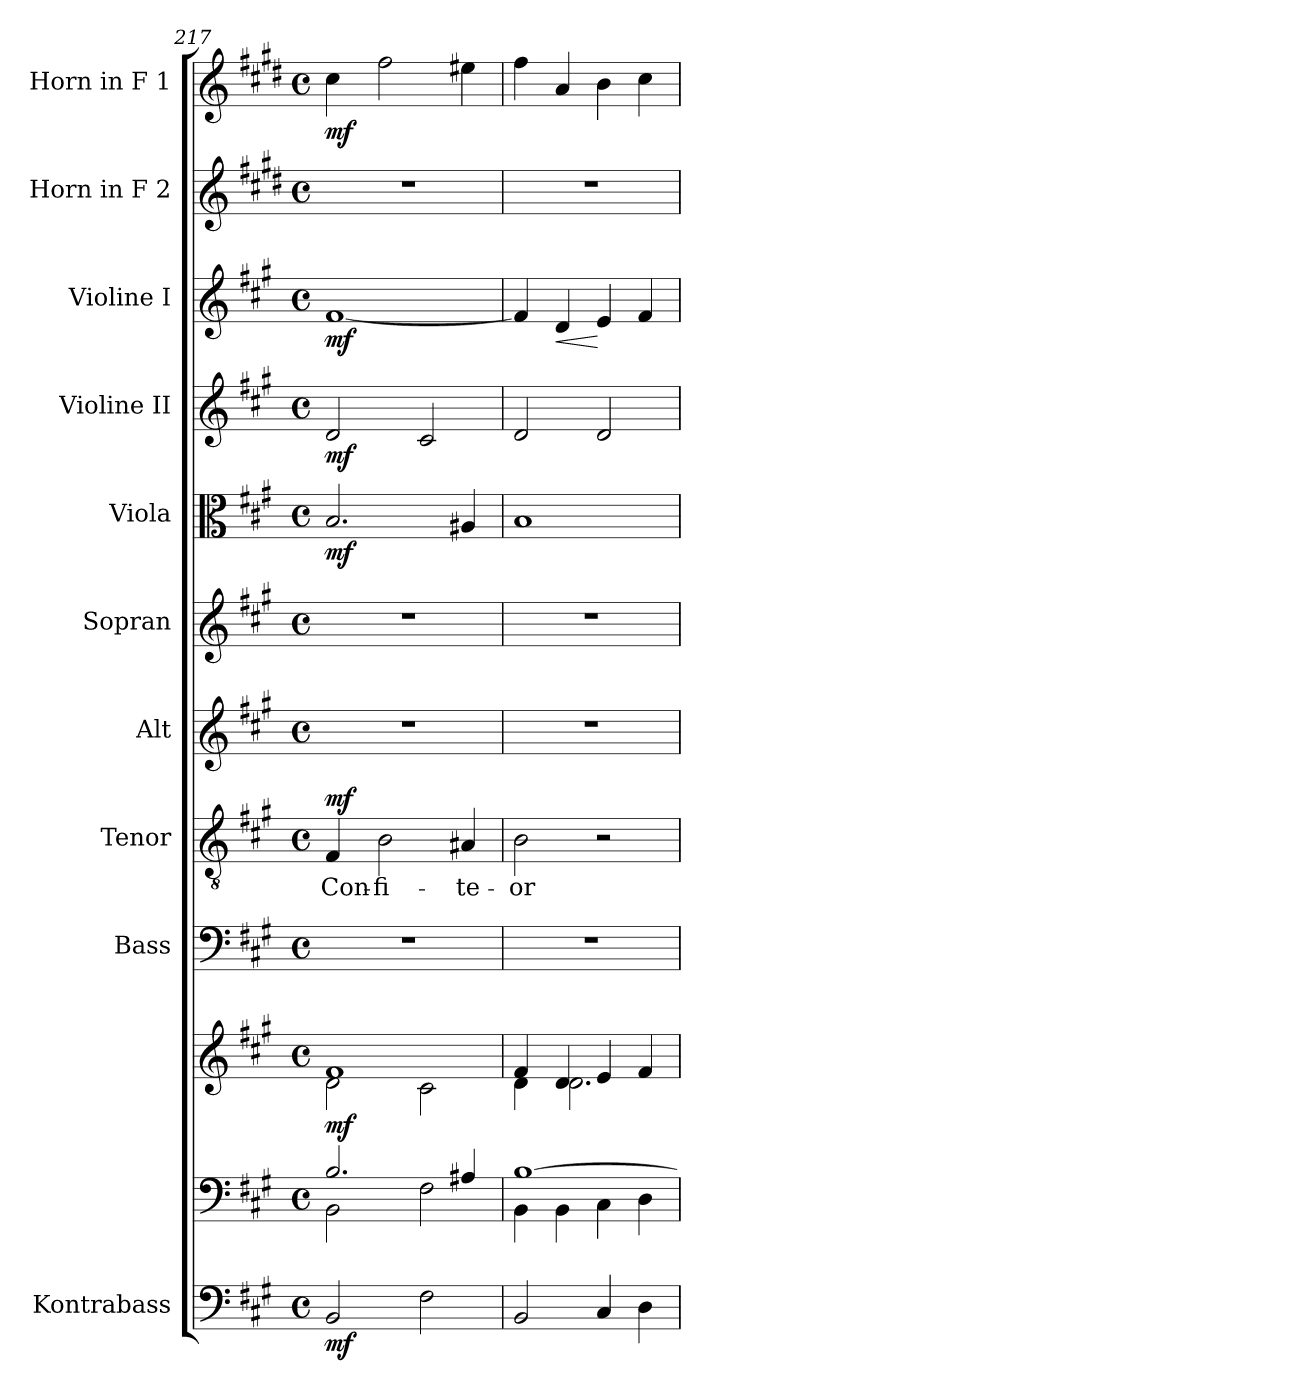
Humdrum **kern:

**kern	**dynam	**kern	**kern	**dynam	**kern	**kern	**text	**dynam	**kern	**kern	**kern	**dynam	**kern	**dynam	**kern	**dynam	**kern	**kern	**dynam
*part11	*part11	*part10	*part10	*part10	*part9	*part8	*part8	*part8	*part7	*part6	*part5	*part5	*part4	*part4	*part3	*part3	*part2	*part1	*part1
*staff12	*staff12	*staff11	*staff10	*staff10/11	*staff9	*staff8	*staff8	*staff8	*staff7	*staff6	*staff5	*staff5	*staff4	*staff4	*staff3	*staff3	*staff2	*staff1	*staff1
*I"Kontrabass	*	*	*	*	*I"Bass	*I"Tenor	*	*	*I"Alt	*I"Sopran	*I"Viola	*	*I"Violine II	*	*I"Violine I	*	*I"Horn in F 2	*I"Horn in F 1	*
*I'Kb.	*	*	*	*	*I'B.	*I'T.	*	*	*I'A.	*I'S.	*I'Vla.	*	*I'Vl. II	*	*I'Vl. I	*	*	*	*
*clefF4	*	*clefF4	*clefG2	*	*clefF4	*clefGv2	*	*	*clefG2	*clefG2	*clefC3	*	*clefG2	*	*clefG2	*	*clefG2	*clefG2	*
*ITrd7c12	*	*	*	*	*	*	*	*	*	*	*	*	*	*	*	*	*ITrd4c7	*ITrd4c7	*
*k[f#c#g#]	*	*k[f#c#g#]	*k[f#c#g#]	*	*k[f#c#g#]	*k[f#c#g#]	*	*	*k[f#c#g#]	*k[f#c#g#]	*k[f#c#g#]	*	*k[f#c#g#]	*	*k[f#c#g#]	*	*k[f#c#g#]	*k[f#c#g#]	*
*A:	*	*A:	*A:	*	*A:	*A:	*	*	*A:	*A:	*A:	*	*A:	*	*A:	*	*A:	*A:	*
*M4/4	*	*M4/4	*M4/4	*	*M4/4	*M4/4	*	*	*M4/4	*M4/4	*M4/4	*	*M4/4	*	*M4/4	*	*M4/4	*M4/4	*
*met(c)	*	*met(c)	*met(c)	*	*met(c)	*met(c)	*	*	*met(c)	*met(c)	*met(c)	*	*met(c)	*	*met(c)	*	*met(c)	*met(c)	*
=217	=217	=217	=217	=217	=217	=217	=217	=217	=217	=217	=217	=217	=217	=217	=217	=217	=217	=217	=217
*	*	*^	*^	*	*	*	*	*	*	*	*	*	*	*	*	*	*	*	*
!	!LO:DY:b	!	!	!	!	!LO:DY:b	!	!	!LO:LY:b	!LO:DY:a	!	!	!	!LO:DY:b	!	!LO:DY:b	!	!LO:DY:b	!	!	!LO:DY:b
2BBB/	mf	2.B/	2BB\	1f#	2d\	mf	1r	4F#/	Con-	mf	1r	1r	2.B/	mf	2d/	mf	[1f#	mf	1r	4f#\	mf
!	!	!	!	!	!	!	!	!	!LO:LY:b	!	!	!	!	!	!	!	!	!	!	!	!
.	.	.	.	.	.	.	.	2B\	-fi-	.	.	.	.	.	.	.	.	.	.	2b\	.
2FF#\	.	.	2F#\	.	2c#\	.	.	.	.	.	.	.	.	.	2c#/	.	.	.	.	.	.
!	!	!	!	!	!	!	!	!	!LO:LY:b	!	!	!	!	!	!	!	!	!	!	!	!
.	.	4A#X/	.	.	.	.	.	4A#X/	-te-	.	.	.	4A#X/	.	.	.	.	.	.	4a#X\	.
=218	=218	=218	=218	=218	=218	=218	=218	=218	=218	=218	=218	=218	=218	=218	=218	=218	=218	=218	=218	=218	=218
!	!	!	!	!	!	!	!	!	!LO:LY:b	!	!	!	!	!	!	!	!	!	!	!	!
2BBB/	.	[>1B	4BB\	4f#/	4d\	.	1r	2B\	-or	.	1r	1r	1B	.	2d/	.	4f#/]	.	1r	4b\	.
!	!	!	!	!	!	!	!	!	!	!	!	!	!	!	!	!	!	!LO:HP:b	!	!	!
.	.	.	4BB\	4d/	2.d\	.	.	.	.	.	.	.	.	.	.	.	4d/	<	.	4d/	.
4CC#/	.	.	4C#\	4e/	.	.	.	2r	.	.	.	.	.	.	2d/	.	4e/	[	.	4e\	.
4DD\	.	.	4D\	4f#/	.	.	.	.	.	.	.	.	.	.	.	.	4f#/	.	.	4f#\	.
*	*	*v	*v	*	*	*	*	*	*	*	*	*	*	*	*	*	*	*	*	*	*
*	*	*	*v	*v	*	*	*	*	*	*	*	*	*	*	*	*	*	*	*	*
=	=	=	=	=	=	=	=	=	=	=	=	=	=	=	=	=	=	=	=
*-	*-	*-	*-	*-	*-	*-	*-	*-	*-	*-	*-	*-	*-	*-	*-	*-	*-	*-	*-
